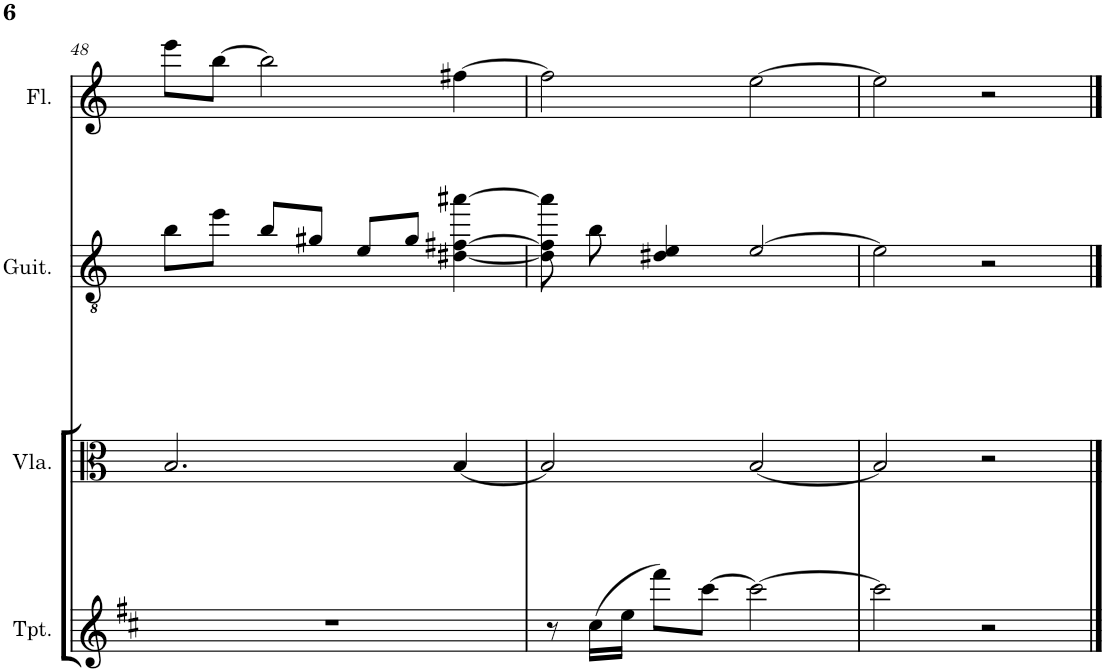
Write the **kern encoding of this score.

**kern	**kern	**kern	**kern
*part4	*part3	*part2	*part1
*staff4	*staff3	*staff2	*staff1
*I"Trumpet	*I"Viola	*I"Acoustic Guitar	*I"Flute
*I'Tpt.	*I'Vla.	*I'Guit.	*I'Fl.
!!LO:PB:g=z
*clefG2	*clefC3	*clefGv2	*clefG2
*Trd1c2	*	*	*
*k[f#c#]	*k[]	*k[]	*k[]
*M4/4	*M4/4	*M4/4	*M4/4
=48	=48	=48	=48
1r	2.B/	8b\L	8eee\L
.	.	8ee\J	[8bb\J
.	.	8b/L	2bb\]
.	.	8g#X/J	.
.	.	8e/L	.
.	.	8g#/J	.
.	[4B/	[4d#X\ [4f#X\ [4aa#X\	[4ff#X\
=49	=49	=49	=49
8r	2B/]	8d#\] 8f#\] 8aa#\]	2ff#\]
(16cc#\LL	.	8b\	.
16ee\JJ	.	.	.
8fff#\L)	.	4d#X/ 4e/	.
[8ccc#\J	.	.	.
2ccc#\_	[2B/	[2e/	[2ee\
=50	=50	=50	=50
2ccc#\]	2B/]	2e\]	2ee\]
2r	2r	2r	2r
==	==	==	==
*-	*-	*-	*-
